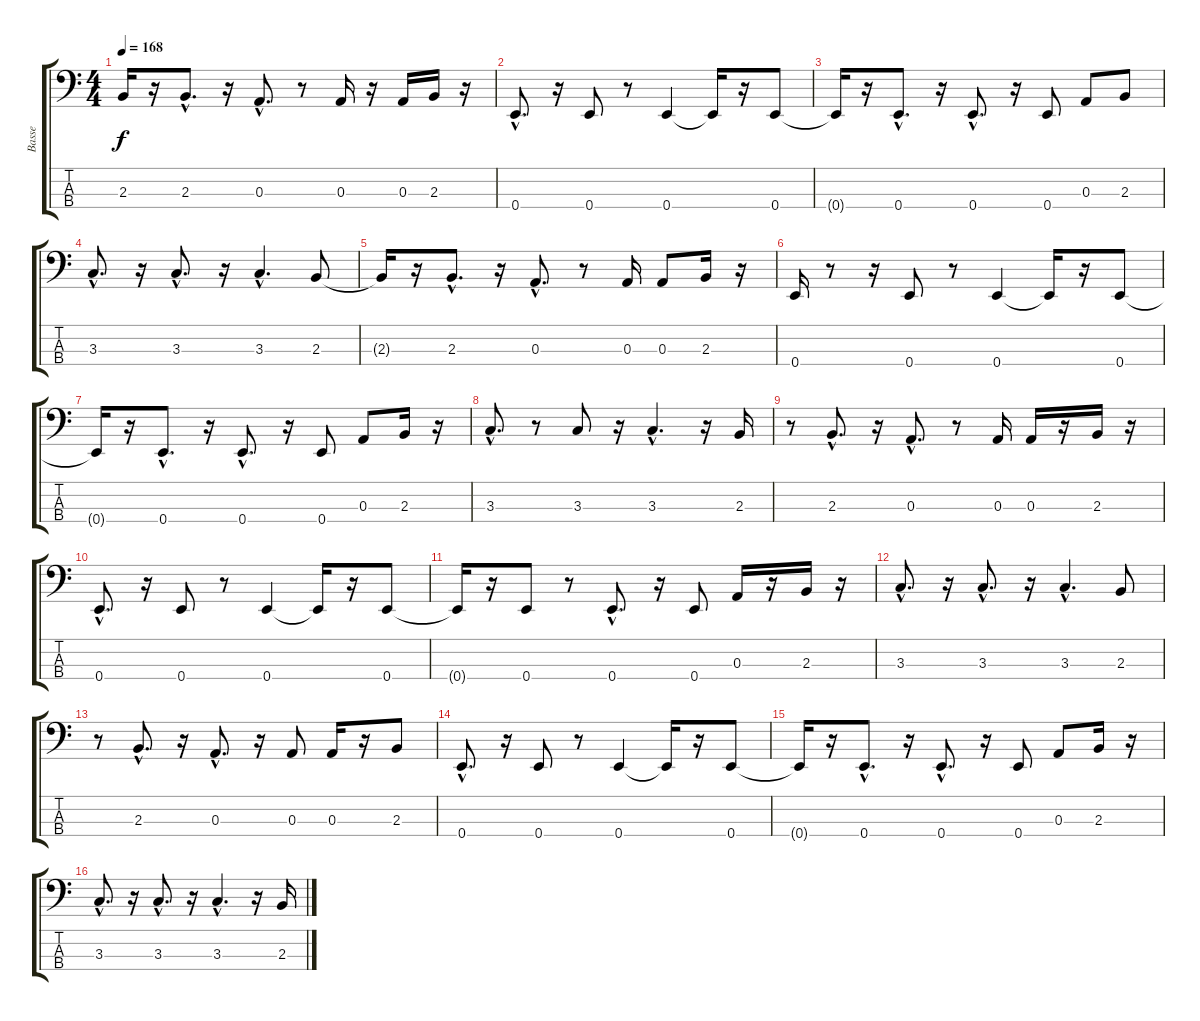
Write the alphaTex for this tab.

\track ("Basse" "Basse") {instrument electricbassfinger}
\staff {score tabs}
\tuning (G2 D2 A1 E1) {hide}
\ts (4 4)
\tempo 168
\clef f4
\ks c
2.3{t}.16{dy f} r.16 2.3{hac}.8{d} r.16 0.3{hac}.8{d} r.8 0.3.16 r.16 0.3.16 2.3.16 r.16 |
0.4{hac}.8{d} r.16 0.4.8 r.8 0.4.4 0.4{t}.16 r.16 0.4.8 |
0.4{t}.16 r.16 0.4{hac}.8{d} r.16 0.4{hac}.8{d} r.16 0.4.8 0.3.8 2.3.8 |
3.3{hac}.8{d} r.16 3.3{hac}.8{d} r.16 3.3{hac}.4{d} 2.3.8 |
2.3{t}.16 r.16 2.3{hac}.8{d} r.16 0.3{hac}.8{d} r.8 0.3.16 0.3.8 2.3.16 r.16 |
0.4.16 r.8 r.16 0.4.8 r.8 0.4.4 0.4{t}.16 r.16 0.4.8 |
0.4{t}.16 r.16 0.4{hac}.8{d} r.16 0.4{hac}.8{d} r.16 0.4.8 0.3.8 2.3.16 r.16 |
3.3{hac}.8{d} r.8 3.3.8 r.16 3.3{hac}.4{d} r.16 2.3.16 |
r.8 2.3{hac}.8{d} r.16 0.3{hac}.8{d} r.8 0.3.16 0.3.16 r.16 2.3.16 r.16 |
0.4{hac}.8{d} r.16 0.4.8 r.8 0.4.4 0.4{t}.16 r.16 0.4.8 |
0.4{t}.16 r.16 0.4.8 r.8 0.4{hac}.8{d} r.16 0.4.8 0.3.16 r.16 2.3.16 r.16 |
3.3{hac}.8{d} r.16 3.3{hac}.8{d} r.16 3.3{hac}.4{d} 2.3.8 |
r.8 2.3{hac}.8{d} r.16 0.3{hac}.8{d} r.16 0.3.8 0.3.16 r.16 2.3.8 |
0.4{hac}.8{d} r.16 0.4.8 r.8 0.4.4 0.4{t}.16 r.16 0.4.8 |
0.4{t}.16 r.16 0.4{hac}.8{d} r.16 0.4{hac}.8{d} r.16 0.4.8 0.3.8 2.3.16 r.16 |
3.3{hac}.8{d} r.16 3.3{hac}.8{d} r.16 3.3{hac}.4{d} r.16 2.3.16
